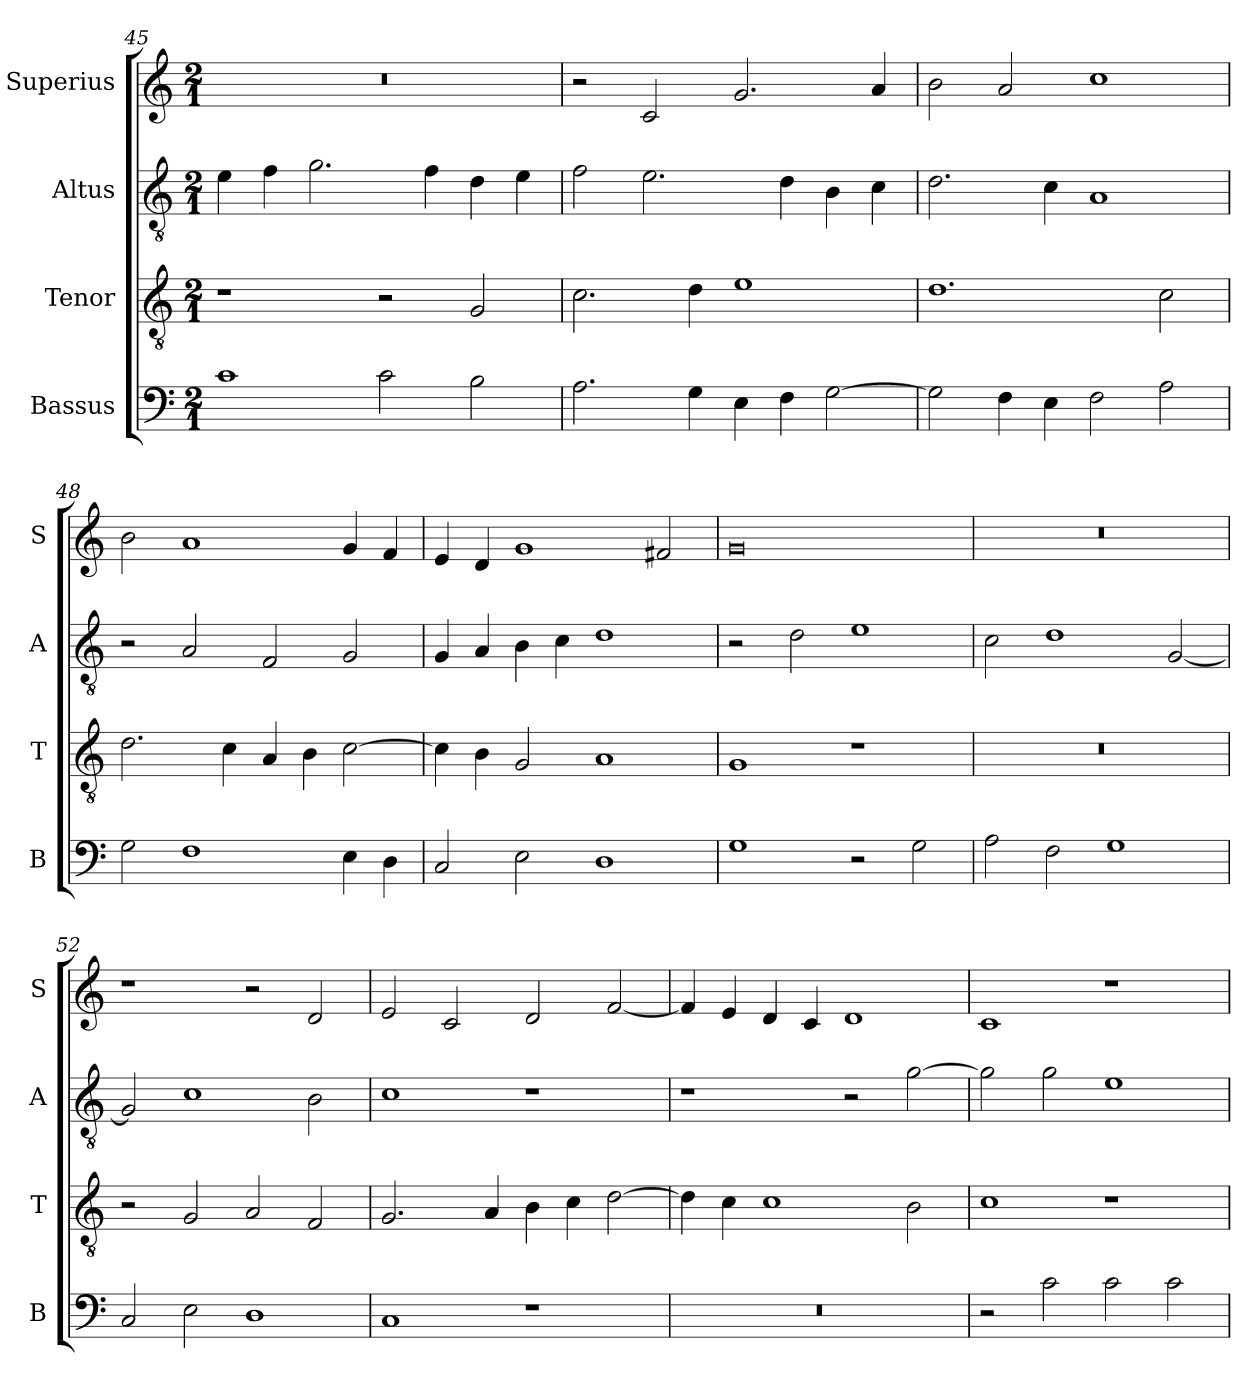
**kern	**kern	**kern	**kern
*part4	*part3	*part2	*part1
*staff4	*staff3	*staff2	*staff1
*I"Bassus	*I"Tenor	*I"Altus	*I"Superius
*I'B	*I'T	*I'A	*I'S
*clefF4	*clefGv2	*clefGv2	*clefG2
*k[]	*k[]	*k[]	*k[]
*C:	*C:	*C:	*C:
*M2/1	*M2/1	*M2/1	*M2/1
=45	=45	=45	=45
1c	1r	4e	0r
.	.	4f	.
.	.	2.g	.
2c	2r	.	.
.	.	4f	.
2B	2G	4d	.
.	.	4e	.
=46	=46	=46	=46
2.A	2.c	2f	2r
.	.	2.e	2c
4G	4d	.	.
4E	1e	.	2.g
4F	.	4d	.
[2G	.	4B	.
.	.	4c	4a
=47	=47	=47	=47
2G]	1.d	2.d	2b
4F	.	.	2a
4E	.	4c	.
2F	.	1A	1cc
2A	2c	.	.
=48	=48	=48	=48
2G	2.d	2r	2b
1F	.	2A	1a
.	4c	.	.
.	4A	2F	.
.	4B	.	.
4E	[2c	2G	4g
4D	.	.	4f
=49	=49	=49	=49
2C	4c]	4G	4e
.	4B	4A	4d
2E	2G	4B	1g
.	.	4c	.
1D	1A	1d	.
.	.	.	2f#X
=50	=50	=50	=50
1G	1G	2r	0g
.	.	2d	.
2r	1r	1e	.
2G	.	.	.
=51	=51	=51	=51
2A	0r	2c	0r
2F	.	1d	.
1G	.	.	.
.	.	[2G	.
=52	=52	=52	=52
2C	2r	2G]	1r
2E	2G	1c	.
1D	2A	.	2r
.	2F	2B	2d
=53	=53	=53	=53
1C	2.G	1c	2e
.	.	.	2c
.	4A	.	.
1r	4B	1r	2d
.	4c	.	.
.	[2d	.	[2f
=54	=54	=54	=54
0r	4d]	1r	4f]
.	4c	.	4e
.	1c	.	4d
.	.	.	4c
.	.	2r	1d
.	2B	[2g	.
=55	=55	=55	=55
2r	1c	2g]	1c
2c	.	2g	.
2c	1r	1e	1r
2c	.	.	.
=	=	=	=
*-	*-	*-	*-
